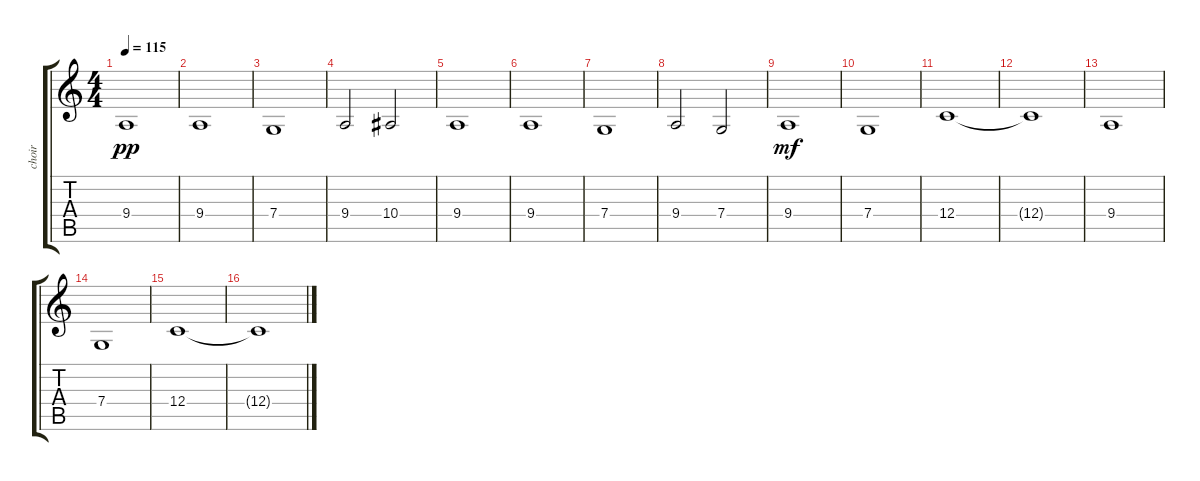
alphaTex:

\track ("choir" "choir") {instrument choiraahs}
\staff {score tabs}
\tuning (D4 A3 F3 C3 G2 D2) {hide}
\ts (4 4)
\tempo 115
\clef g2
\ks c
9.4.1{dy pp} |
9.4.1 |
7.4.1 |
9.4.2 10.4.2 |
9.4.1 |
9.4.1 |
7.4.1 |
9.4.2 7.4.2 |
9.4.1{dy mf} |
7.4.1 |
12.4.1 |
12.4{t}.1 |
9.4.1 |
7.4.1 |
12.4.1 |
12.4{t}.1
